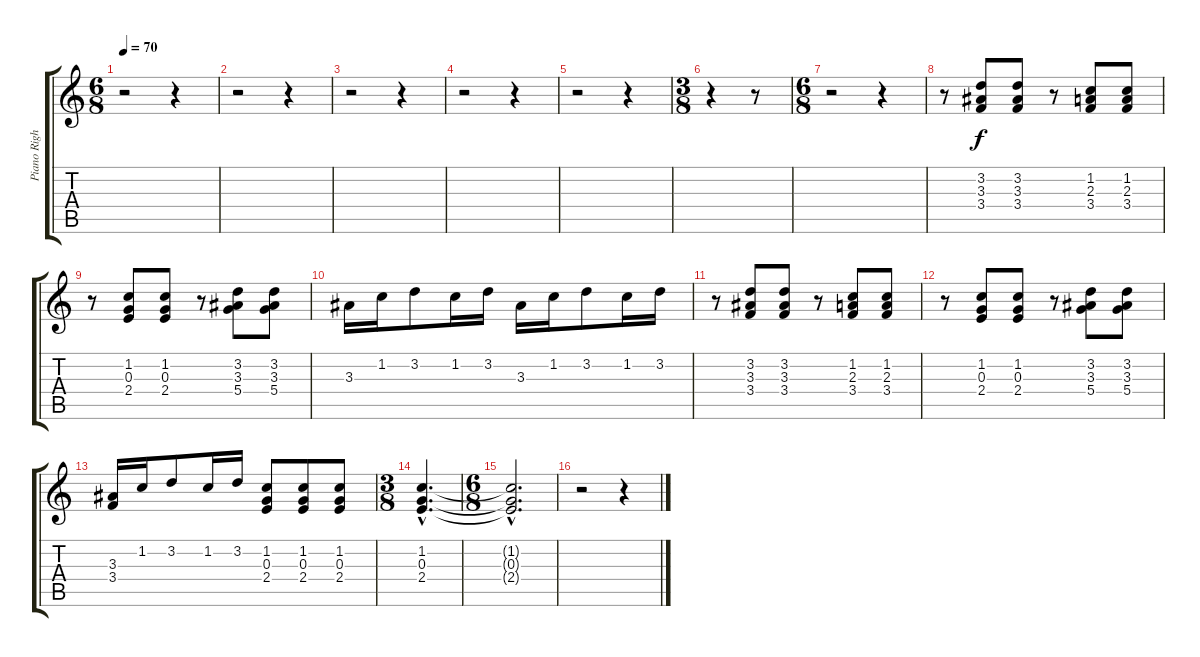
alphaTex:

\track ("Piano Right Hand" "Piano Righ") {instrument acousticgrandpiano}
\staff {score tabs}
\tuning (E5 B4 G4 D4 A3 E3) {hide}
\ts (6 8)
\tempo 70
\clef g2
\ks c
r.2{dy f} r.4 |
r.2 r.4 |
r.2 r.4 |
r.2 r.4 |
r.2 r.4 |
\ts (3 8)
r.4 r.8 |
\ts (6 8)
r.2 r.4 |
r.8 (3.2 3.3 3.4).8 (3.2 3.3 3.4).8 r.8 (1.2 2.3 3.4).8 (1.2 2.3 3.4).8 |
r.8 (1.2 0.3 2.4).8 (1.2 0.3 2.4).8 r.8 (3.2 3.3 5.4).8 (3.2 3.3 5.4).8 |
3.3.16 1.2.16 3.2.8 1.2.16 3.2.16 3.3.16 1.2.16 3.2.8 1.2.16 3.2.16 |
r.8 (3.2 3.3 3.4).8 (3.2 3.3 3.4).8 r.8 (1.2 2.3 3.4).8 (1.2 2.3 3.4).8 |
r.8 (1.2 0.3 2.4).8 (1.2 0.3 2.4).8 r.8 (3.2 3.3 5.4).8 (3.2 3.3 5.4).8 |
(3.3 3.4).16 1.2.16 3.2.8 1.2.16 3.2.16 (1.2 0.3 2.4).8 (1.2 0.3 2.4).8 (1.2 0.3 2.4).8 |
\ts (3 8)
(1.2{hac} 0.3{hac} 2.4{hac}).4{d} |
\ts (6 8)
(1.2{hac t} 0.3{hac t} 2.4{hac t}).2{d} |
r.2 r.4
